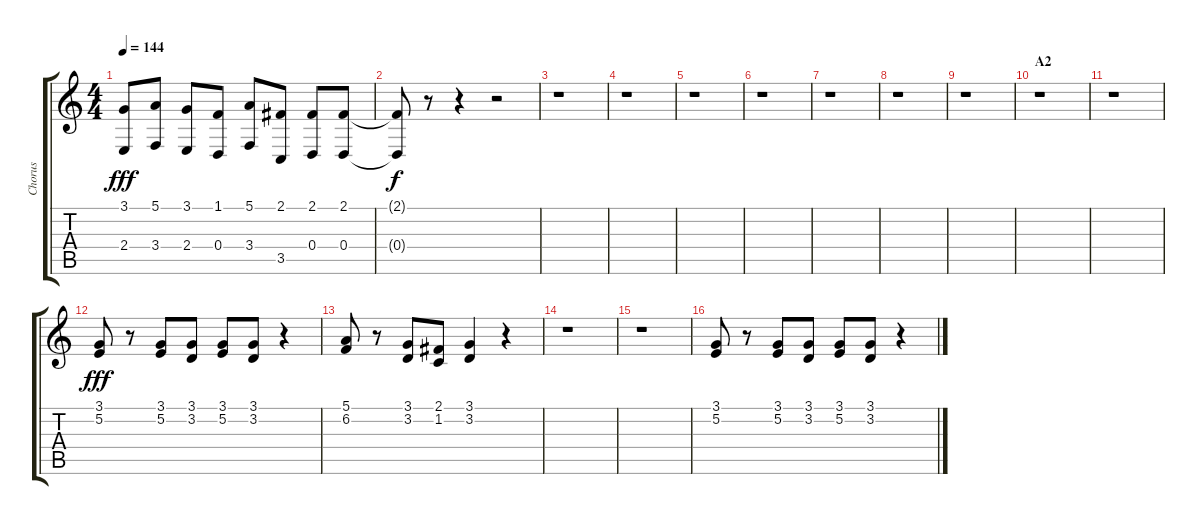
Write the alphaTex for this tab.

\track ("Chorus" "Chorus") {instrument synthvoice}
\staff {score tabs}
\tuning (E4 B3 G3 D3 A2 E2) {hide}
\ts (4 4)
\tempo 144
\clef g2
\ks c
(3.1 2.4).8{dy fff} (5.1 3.4).8 (3.1 2.4).8 (1.1 0.4).8 (5.1 3.4).8 (2.1 3.5).8 (2.1 0.4).8 (2.1 0.4).8 |
(2.1{t} 0.4{t}).8{dy f} r.8 r.4 r.2 |
r.1 |
r.1 |
r.1 |
r.1 |
r.1 |
r.1 |
r.1 |
\section ("" "A2")
r.1 |
r.1 |
(3.1 5.2).8{dy fff} r.8 (3.1 5.2).8 (3.1 3.2).8 (3.1 5.2).8 (3.1 3.2).8 r.4 |
(5.1 6.2).8 r.8 (3.1 3.2).8 (2.1 1.2).8 (3.1 3.2).4 r.4 |
r.1 |
r.1 |
(3.1 5.2).8 r.8 (3.1 5.2).8 (3.1 3.2).8 (3.1 5.2).8 (3.1 3.2).8 r.4
